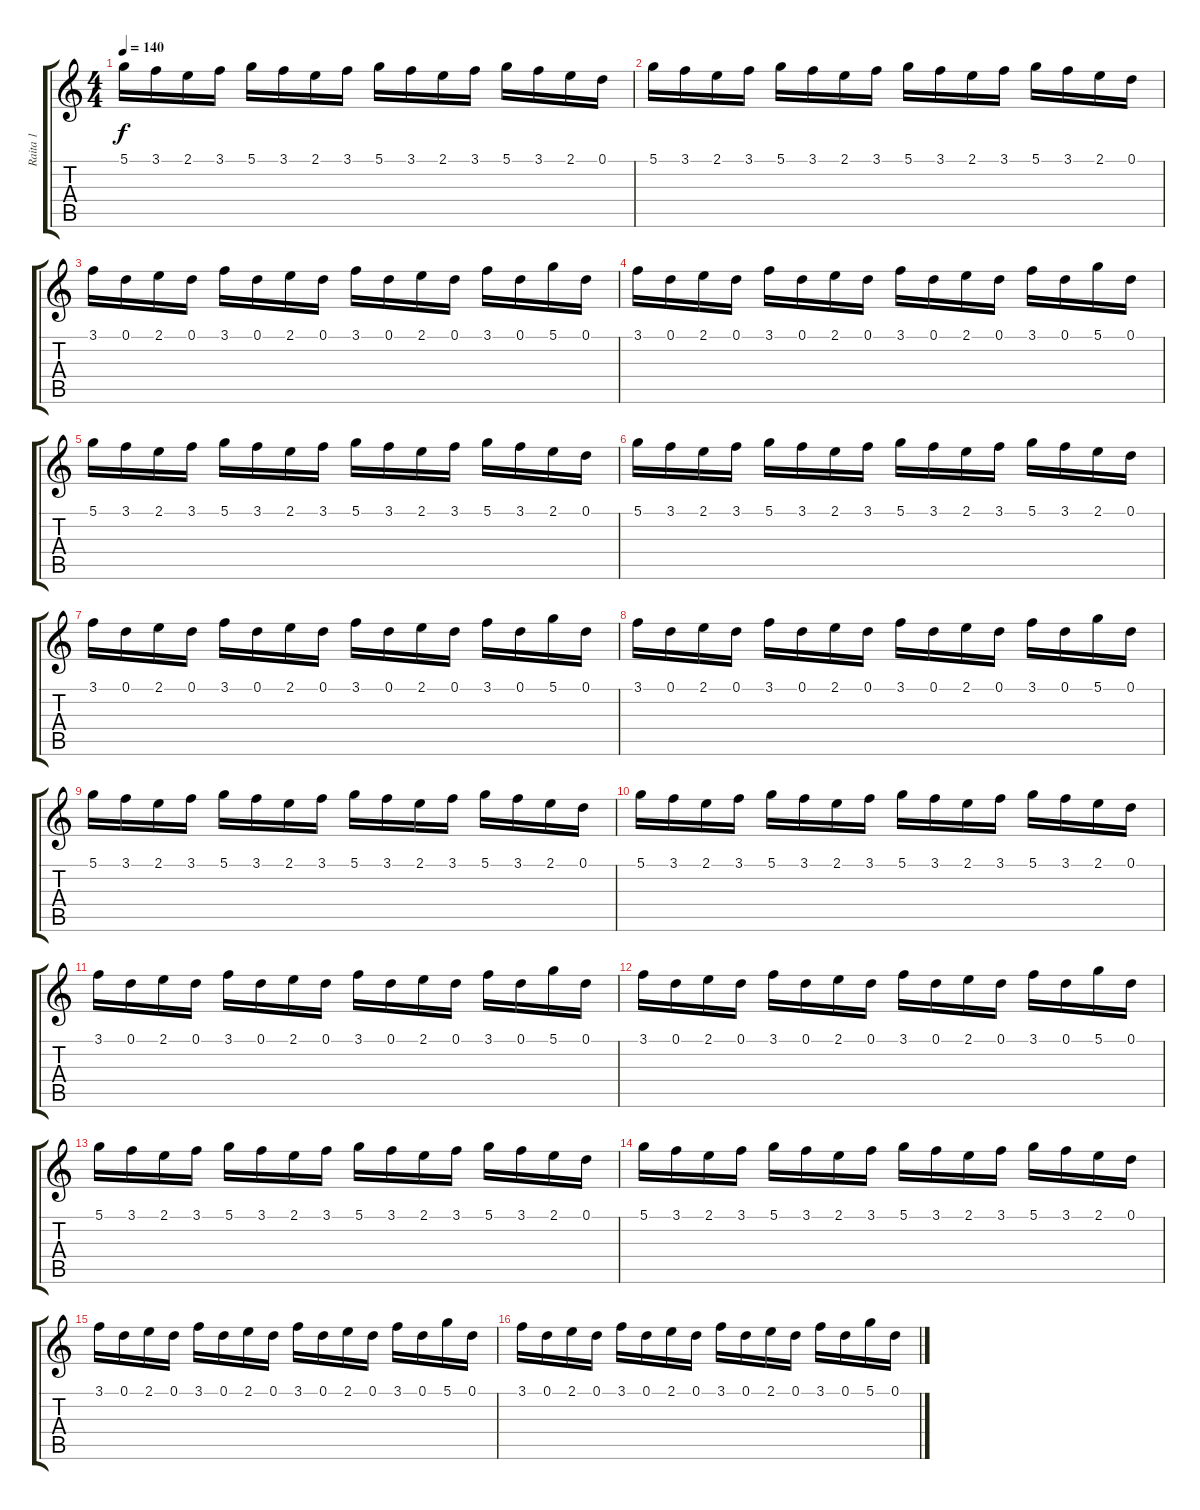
\track ("Raita 1" "Raita 1") {instrument distortionguitar}
\staff {score tabs}
\tuning (D4 A3 F3 C3 G2 D2) {hide}
\ts (4 4)
\tempo 140
\clef g2
\ks c
5.1.16{dy f} 3.1.16 2.1.16 3.1.16 5.1.16 3.1.16 2.1.16 3.1.16 5.1.16 3.1.16 2.1.16 3.1.16 5.1.16 3.1.16 2.1.16 0.1.16 |
5.1.16 3.1.16 2.1.16 3.1.16 5.1.16 3.1.16 2.1.16 3.1.16 5.1.16 3.1.16 2.1.16 3.1.16 5.1.16 3.1.16 2.1.16 0.1.16 |
3.1.16 0.1.16 2.1.16 0.1.16 3.1.16 0.1.16 2.1.16 0.1.16 3.1.16 0.1.16 2.1.16 0.1.16 3.1.16 0.1.16 5.1.16 0.1.16 |
3.1.16 0.1.16 2.1.16 0.1.16 3.1.16 0.1.16 2.1.16 0.1.16 3.1.16 0.1.16 2.1.16 0.1.16 3.1.16 0.1.16 5.1.16 0.1.16 |
5.1.16 3.1.16 2.1.16 3.1.16 5.1.16 3.1.16 2.1.16 3.1.16 5.1.16 3.1.16 2.1.16 3.1.16 5.1.16 3.1.16 2.1.16 0.1.16 |
5.1.16 3.1.16 2.1.16 3.1.16 5.1.16 3.1.16 2.1.16 3.1.16 5.1.16 3.1.16 2.1.16 3.1.16 5.1.16 3.1.16 2.1.16 0.1.16 |
3.1.16 0.1.16 2.1.16 0.1.16 3.1.16 0.1.16 2.1.16 0.1.16 3.1.16 0.1.16 2.1.16 0.1.16 3.1.16 0.1.16 5.1.16 0.1.16 |
3.1.16 0.1.16 2.1.16 0.1.16 3.1.16 0.1.16 2.1.16 0.1.16 3.1.16 0.1.16 2.1.16 0.1.16 3.1.16 0.1.16 5.1.16 0.1.16 |
5.1.16 3.1.16 2.1.16 3.1.16 5.1.16 3.1.16 2.1.16 3.1.16 5.1.16 3.1.16 2.1.16 3.1.16 5.1.16 3.1.16 2.1.16 0.1.16 |
5.1.16 3.1.16 2.1.16 3.1.16 5.1.16 3.1.16 2.1.16 3.1.16 5.1.16 3.1.16 2.1.16 3.1.16 5.1.16 3.1.16 2.1.16 0.1.16 |
3.1.16 0.1.16 2.1.16 0.1.16 3.1.16 0.1.16 2.1.16 0.1.16 3.1.16 0.1.16 2.1.16 0.1.16 3.1.16 0.1.16 5.1.16 0.1.16 |
3.1.16 0.1.16 2.1.16 0.1.16 3.1.16 0.1.16 2.1.16 0.1.16 3.1.16 0.1.16 2.1.16 0.1.16 3.1.16 0.1.16 5.1.16 0.1.16 |
5.1.16 3.1.16 2.1.16 3.1.16 5.1.16 3.1.16 2.1.16 3.1.16 5.1.16 3.1.16 2.1.16 3.1.16 5.1.16 3.1.16 2.1.16 0.1.16 |
5.1.16 3.1.16 2.1.16 3.1.16 5.1.16 3.1.16 2.1.16 3.1.16 5.1.16 3.1.16 2.1.16 3.1.16 5.1.16 3.1.16 2.1.16 0.1.16 |
3.1.16 0.1.16 2.1.16 0.1.16 3.1.16 0.1.16 2.1.16 0.1.16 3.1.16 0.1.16 2.1.16 0.1.16 3.1.16 0.1.16 5.1.16 0.1.16 |
3.1.16 0.1.16 2.1.16 0.1.16 3.1.16 0.1.16 2.1.16 0.1.16 3.1.16 0.1.16 2.1.16 0.1.16 3.1.16 0.1.16 5.1.16 0.1.16
